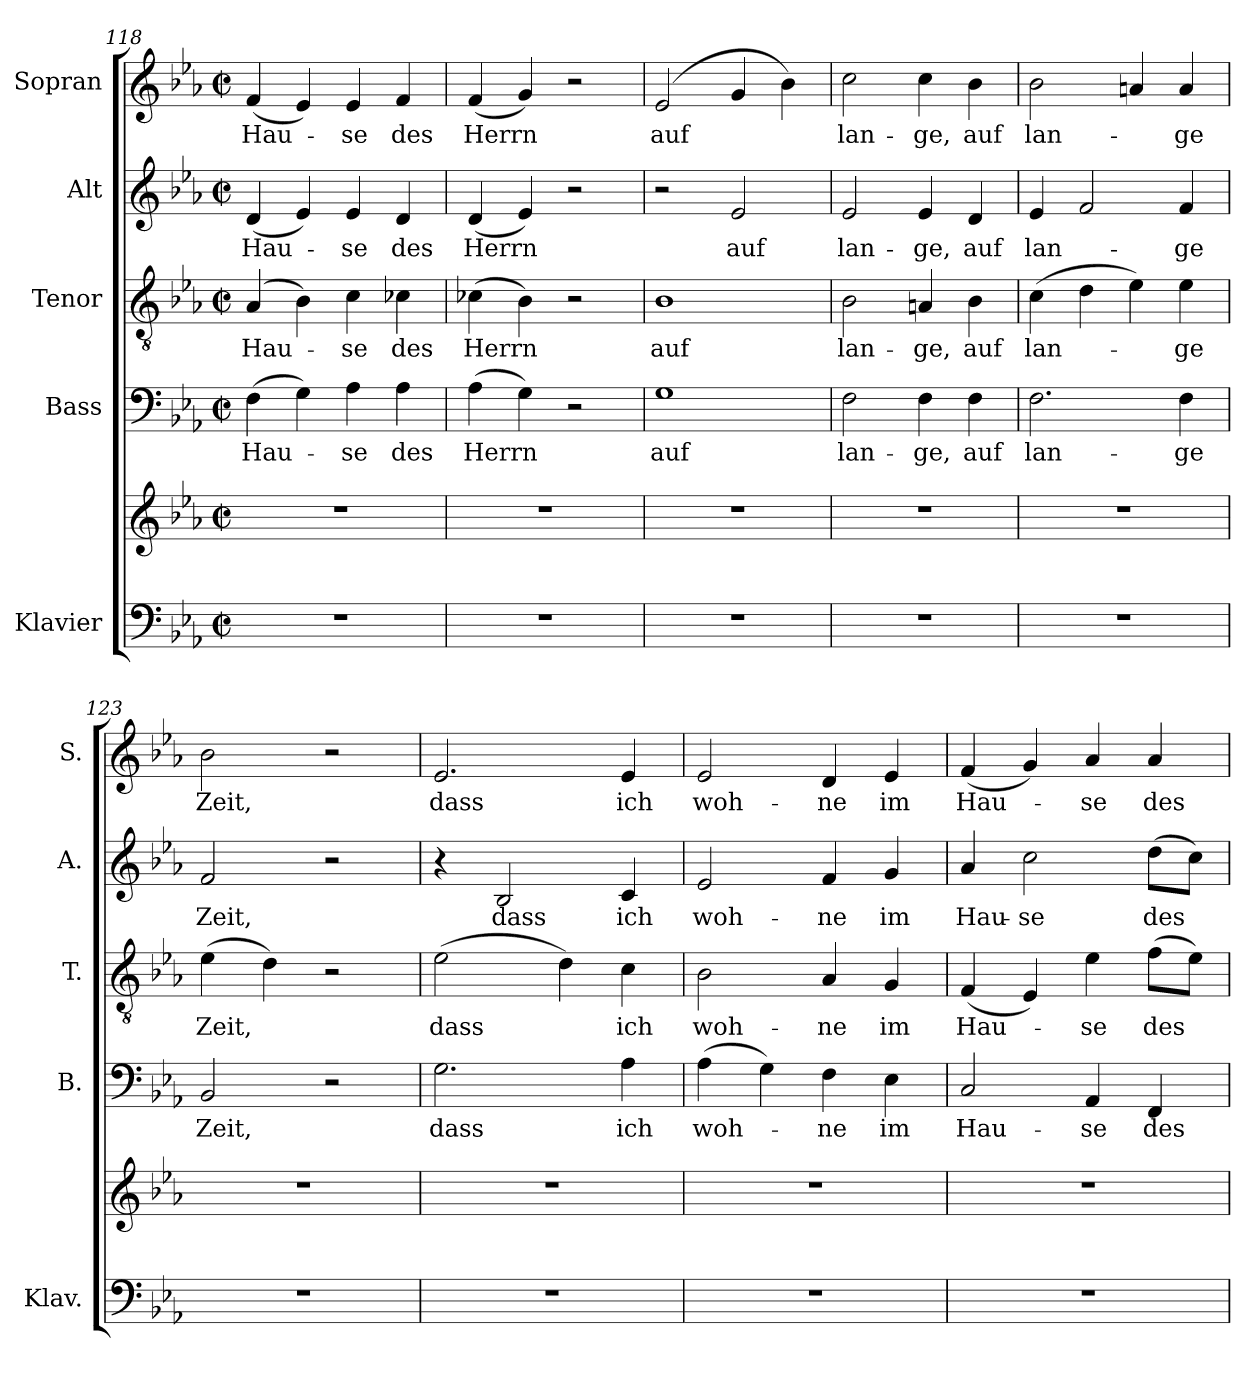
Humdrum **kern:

**kern	**kern	**kern	**text	**kern	**text	**kern	**text	**kern	**text
*part5	*part5	*part4	*part4	*part3	*part3	*part2	*part2	*part1	*part1
*staff6	*staff5	*staff4	*staff4	*staff3	*staff3	*staff2	*staff2	*staff1	*staff1
*I"Klavier	*	*I"Bass	*	*I"Tenor	*	*I"Alt	*	*I"Sopran	*
*I'Klav.	*	*I'B.	*	*I'T.	*	*I'A.	*	*I'S.	*
*clefF4	*clefG2	*clefF4	*	*clefGv2	*	*clefG2	*	*clefG2	*
*	*	*	*	*ITrd7c12	*	*	*	*	*
*k[b-e-a-]	*k[b-e-a-]	*k[b-e-a-]	*	*k[b-e-a-]	*	*k[b-e-a-]	*	*k[b-e-a-]	*
*E-:	*E-:	*E-:	*	*E-:	*	*E-:	*	*E-:	*
*M2/2	*M2/2	*M2/2	*	*M2/2	*	*M2/2	*	*M2/2	*
*met(c|)	*met(c|)	*met(c|)	*	*met(c|)	*	*met(c|)	*	*met(c|)	*
=118	=118	=118	=118	=118	=118	=118	=118	=118	=118
!	!	!	!LO:LY:b	!	!LO:LY:b	!	!LO:LY:b	!	!LO:LY:b
1r	1r	(>4F\	Hau-	(>4AA-/	Hau-	(<4d/	Hau-	(<4f/	Hau-
.	.	4G\)	.	4BB-\)	.	4e-/)	.	4e-/)	.
!	!	!	!LO:LY:b	!	!LO:LY:b	!	!LO:LY:b	!	!LO:LY:b
.	.	4A-\	-se	4C\	-se	4e-/	-se	4e-/	-se
!	!	!	!LO:LY:b	!	!LO:LY:b	!	!LO:LY:b	!	!LO:LY:b
.	.	4A-\	des	4C-X\	des	4d/	des	4f/	des
=119	=119	=119	=119	=119	=119	=119	=119	=119	=119
!	!	!	!LO:LY:b	!	!LO:LY:b	!	!LO:LY:b	!	!LO:LY:b
1r	1r	(>4A-\	Herrn	(>4C-X\	Herrn	(<4d/	Herrn	(<4f/	Herrn
.	.	4G\)	.	4BB-\)	.	4e-/)	.	4g/)	.
.	.	2r	.	2r	.	2r	.	2r	.
=120	=120	=120	=120	=120	=120	=120	=120	=120	=120
!	!	!	!LO:LY:b	!	!LO:LY:b	!	!	!	!LO:LY:b
1r	1r	1G	auf	1BB-	auf	2r	.	(>2e-/	auf
!	!	!	!	!	!	!	!LO:LY:b	!	!
.	.	.	.	.	.	2e-/	auf	4g/	.
.	.	.	.	.	.	.	.	4b-\)	.
!!LO:LB:g=z
=121	=121	=121	=121	=121	=121	=121	=121	=121	=121
!	!	!	!LO:LY:b	!	!LO:LY:b	!	!LO:LY:b	!	!LO:LY:b
1r	1r	2F\	lan-	2BB-\	lan-	2e-/	lan-	2cc\	lan-
!	!	!	!LO:LY:b	!	!LO:LY:b	!	!LO:LY:b	!	!LO:LY:b
.	.	4F\	-ge,	4AAn/	-ge,	4e-/	-ge,	4cc\	-ge,
!	!	!	!LO:LY:b	!	!LO:LY:b	!	!LO:LY:b	!	!LO:LY:b
.	.	4F\	auf	4BB-\	auf	4d/	auf	4b-\	auf
=122	=122	=122	=122	=122	=122	=122	=122	=122	=122
!	!	!	!LO:LY:b	!	!LO:LY:b	!	!LO:LY:b	!	!LO:LY:b
1r	1r	2.F\	lan-	(>4C\	lan-	4e-/	lan-	2b-\	lan-
.	.	.	.	4D\	.	2f/	.	.	.
.	.	.	.	4E-\)	.	.	.	4an/	.
!	!	!	!LO:LY:b	!	!LO:LY:b	!	!LO:LY:b	!	!LO:LY:b
.	.	4F\	-ge	4E-\	-ge	4f/	-ge	4a/	-ge
=123	=123	=123	=123	=123	=123	=123	=123	=123	=123
!	!	!	!LO:LY:b	!	!LO:LY:b	!	!LO:LY:b	!	!LO:LY:b
1r	1r	2BB-/	Zeit,	(>4E-\	Zeit,	2f/	Zeit,	2b-\	Zeit,
.	.	.	.	4D\)	.	.	.	.	.
.	.	2r	.	2r	.	2r	.	2r	.
=124	=124	=124	=124	=124	=124	=124	=124	=124	=124
!	!	!	!LO:LY:b	!	!LO:LY:b	!	!	!	!LO:LY:b
1r	1r	2.G\	dass	(>2E-\	dass	4r	.	2.e-/	dass
!	!	!	!	!	!	!	!LO:LY:b	!	!
.	.	.	.	.	.	2B-/	dass	.	.
.	.	.	.	4D\)	.	.	.	.	.
!	!	!	!LO:LY:b	!	!LO:LY:b	!	!LO:LY:b	!	!LO:LY:b
.	.	4A-\	ich	4C\	ich	4c/	ich	4e-/	ich
=125	=125	=125	=125	=125	=125	=125	=125	=125	=125
!	!	!	!LO:LY:b	!	!LO:LY:b	!	!LO:LY:b	!	!LO:LY:b
1r	1r	(>4A-\	woh-	2BB-\	woh-	2e-/	woh-	2e-/	woh-
.	.	4G\)	.	.	.	.	.	.	.
!	!	!	!LO:LY:b	!	!LO:LY:b	!	!LO:LY:b	!	!LO:LY:b
.	.	4F\	-ne	4AA-/	-ne	4f/	-ne	4d/	-ne
!	!	!	!LO:LY:b	!	!LO:LY:b	!	!LO:LY:b	!	!LO:LY:b
.	.	4E-\	im	4GG/	im	4g/	im	4e-/	im
!!LO:PB:g=z
=126	=126	=126	=126	=126	=126	=126	=126	=126	=126
!	!	!	!LO:LY:b	!	!LO:LY:b	!	!LO:LY:b	!	!LO:LY:b
1r	1r	2C/	Hau-	(<4FF/	Hau-	4a-/	Hau-	(<4f/	Hau-
!	!	!	!	!	!	!	!LO:LY:b	!	!
.	.	.	.	4EE-/)	.	2cc\	-se	4g/)	.
!	!	!	!LO:LY:b	!	!LO:LY:b	!	!	!	!LO:LY:b
.	.	4AA-/	-se	4E-\	-se	.	.	4a-/	-se
!	!	!	!LO:LY:b	!	!LO:LY:b	!	!LO:LY:b	!	!LO:LY:b
.	.	4FF/	des	(>8F\L	des	(>8dd\L	des	4a-/	des
.	.	.	.	8E-\J)	.	8cc\J)	.	.	.
=	=	=	=	=	=	=	=	=	=
*-	*-	*-	*-	*-	*-	*-	*-	*-	*-
